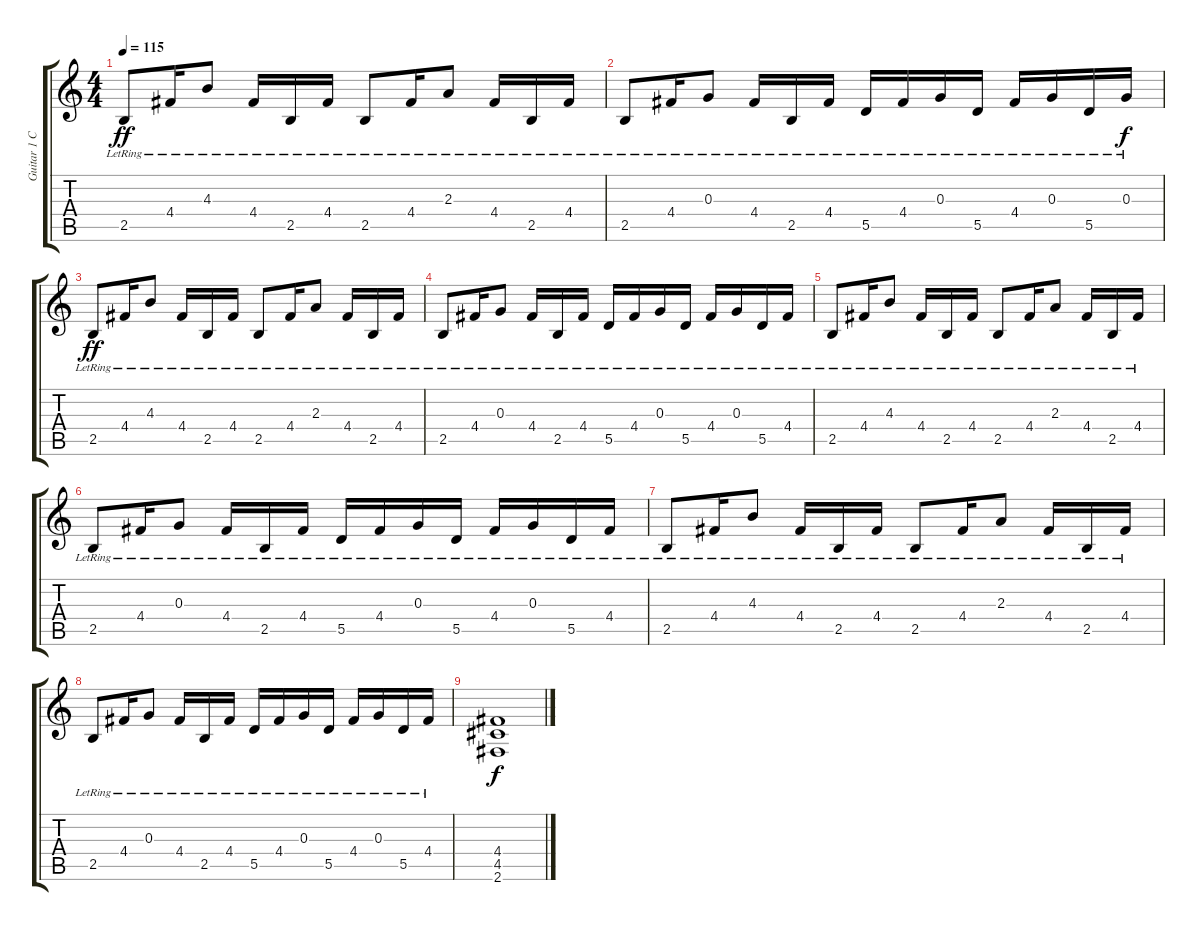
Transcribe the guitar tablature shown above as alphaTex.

\track ("Guitar 1 Clean" "Guitar 1 C") {instrument acousticguitarsteel}
\staff {score tabs}
\tuning (E4 B3 G3 D3 A2 E2) {hide}
\ts (4 4)
\tempo 115
\clef g2
\ks c
2.5{lr}.8{dy ff instrument acousticguitarsteel} 4.4{lr}.16 4.3{lr}.8 4.4{lr}.16 2.5{lr}.16 4.4{lr}.16 2.5{lr}.8 4.4{lr}.16 2.3{lr}.8 4.4{lr}.16 2.5{lr}.16 4.4{lr}.16 |
2.5{lr}.8 4.4{lr}.16 0.3{lr}.8 4.4{lr}.16 2.5{lr}.16 4.4{lr}.16 5.5{lr}.16 4.4{lr}.16 0.3{lr}.16 5.5{lr}.16 4.4{lr}.16 0.3{lr}.16 5.5{lr}.16 0.3{lr}.16{dy f} |
2.5{lr}.8{dy ff} 4.4{lr}.16 4.3{lr}.8 4.4{lr}.16 2.5{lr}.16 4.4{lr}.16 2.5{lr}.8 4.4{lr}.16 2.3{lr}.8 4.4{lr}.16 2.5{lr}.16 4.4{lr}.16 |
2.5{lr}.8 4.4{lr}.16 0.3{lr}.8 4.4{lr}.16 2.5{lr}.16 4.4{lr}.16 5.5{lr}.16 4.4{lr}.16 0.3{lr}.16 5.5{lr}.16 4.4{lr}.16 0.3{lr}.16 5.5{lr}.16 4.4{lr}.16 |
2.5{lr}.8 4.4{lr}.16 4.3{lr}.8 4.4{lr}.16 2.5{lr}.16 4.4{lr}.16 2.5{lr}.8 4.4{lr}.16 2.3{lr}.8 4.4{lr}.16 2.5{lr}.16 4.4{lr}.16 |
2.5{lr}.8 4.4{lr}.16 0.3{lr}.8 4.4{lr}.16 2.5{lr}.16 4.4{lr}.16 5.5{lr}.16 4.4{lr}.16 0.3{lr}.16 5.5{lr}.16 4.4{lr}.16 0.3{lr}.16 5.5{lr}.16 4.4{lr}.16 |
2.5{lr}.8 4.4{lr}.16 4.3{lr}.8 4.4{lr}.16 2.5{lr}.16 4.4{lr}.16 2.5{lr}.8 4.4{lr}.16 2.3{lr}.8 4.4{lr}.16 2.5{lr}.16 4.4{lr}.16 |
2.5{lr}.8 4.4{lr}.16 0.3{lr}.8 4.4{lr}.16 2.5{lr}.16 4.4{lr}.16 5.5{lr}.16 4.4{lr}.16 0.3{lr}.16 5.5{lr}.16 4.4{lr}.16 0.3{lr}.16 5.5{lr}.16 4.4{lr}.16 |
(4.4 4.5 2.6).1{dy f}
